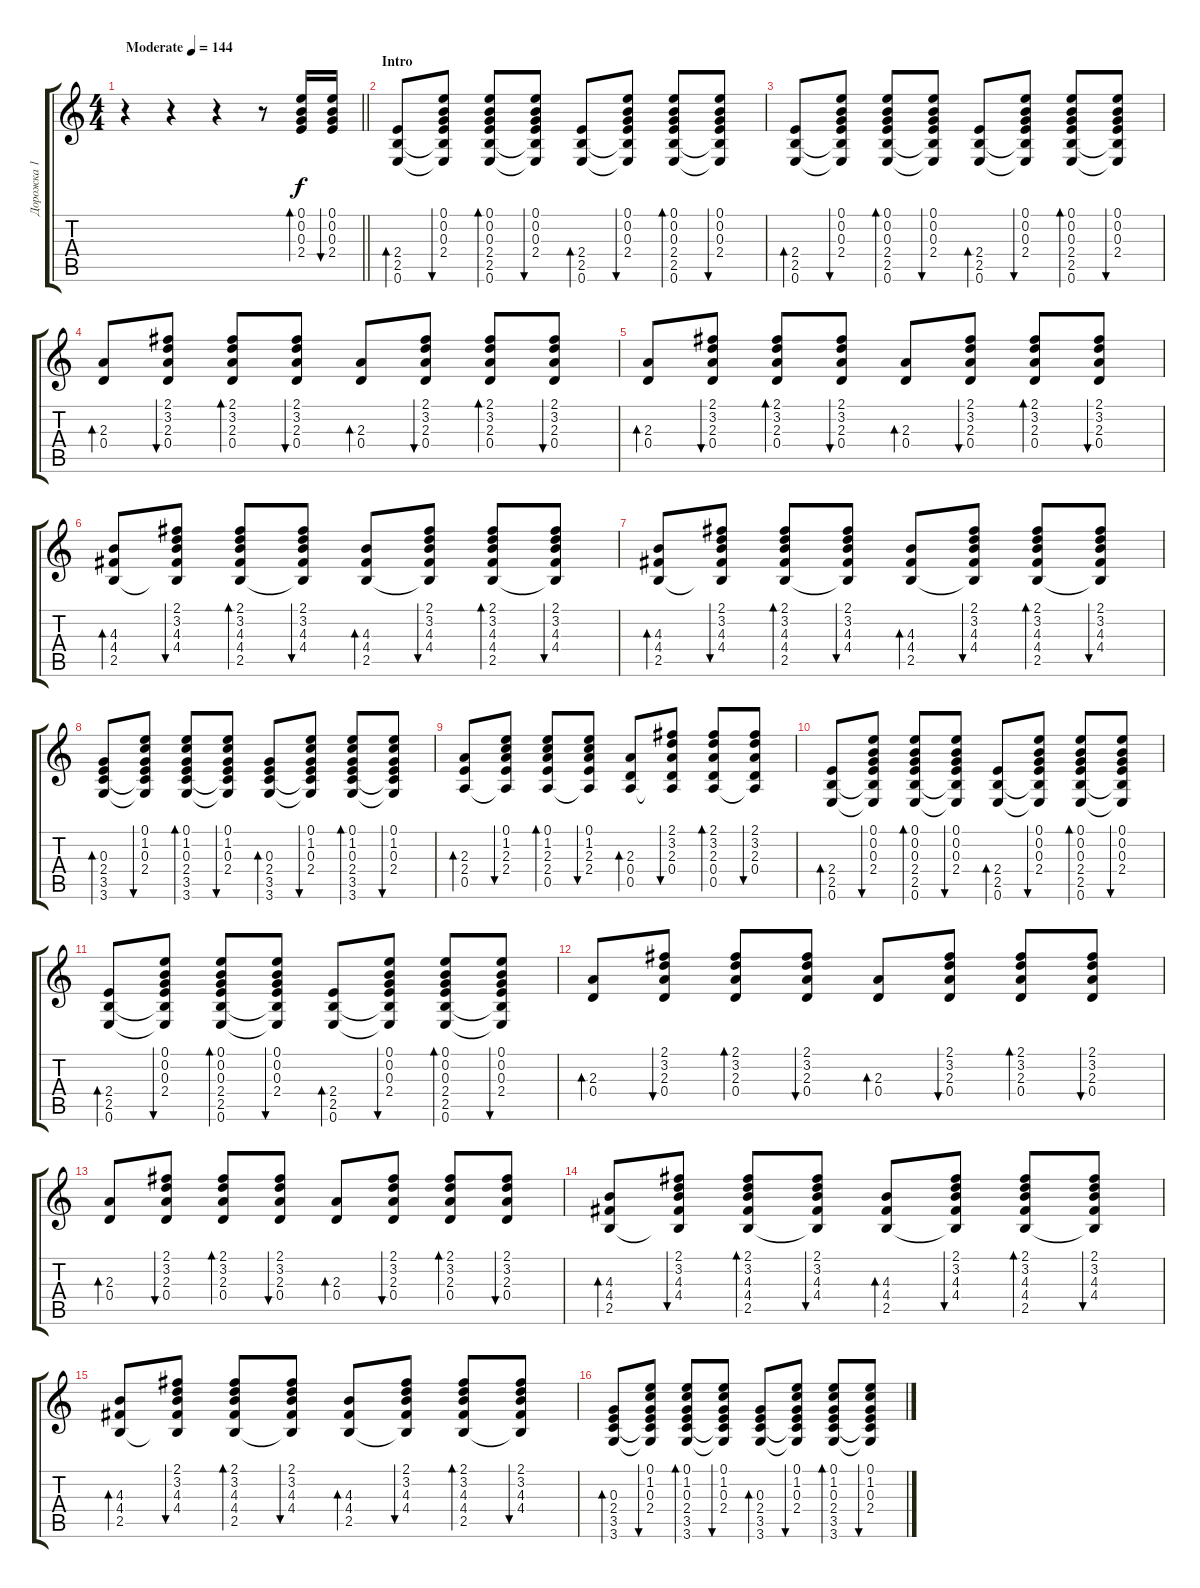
\track ("Дорожка 1" "Дорожка 1") {instrument acousticguitarsteel}
\staff {score tabs}
\tuning (E4 B3 G3 D3 A2 E2) {hide}
\ts (4 4)
\tempo (144 "Moderate")
\clef g2
\barLineRight lightlight
\ks c
r.4{dy f instrument acousticguitarsteel} r.4 r.4 r.8 (0.1 0.2 0.3 2.4).16{bd 60} (0.1 0.2 0.3 2.4).16{bu 60} |
\section ("" "Intro")
(2.4 2.5 0.6).8{bd 60} (0.1 0.2 0.3 2.4 2.5{t} 0.6{t}).8{bu 60} (0.1 0.2 0.3 2.4 2.5 0.6).8{bd 60} (0.1 0.2 0.3 2.4 2.5{t} 0.6{t}).8{bu 60} (2.4 2.5 0.6).8{bd 60} (0.1 0.2 0.3 2.4 2.5{t} 0.6{t}).8{bu 60} (0.1 0.2 0.3 2.4 2.5 0.6).8{bd 60} (0.1 0.2 0.3 2.4 2.5{t} 0.6{t}).8{bu 60} |
(2.4 2.5 0.6).8{bd 60} (0.1 0.2 0.3 2.4 2.5{t} 0.6{t}).8{bu 60} (0.1 0.2 0.3 2.4 2.5 0.6).8{bd 60} (0.1 0.2 0.3 2.4 2.5{t} 0.6{t}).8{bu 60} (2.4 2.5 0.6).8{bd 60} (0.1 0.2 0.3 2.4 2.5{t} 0.6{t}).8{bu 60} (0.1 0.2 0.3 2.4 2.5 0.6).8{bd 60} (0.1 0.2 0.3 2.4 2.5{t} 0.6{t}).8{bu 60} |
(2.3 0.4).8{bd 60} (2.1 3.2 2.3 0.4).8{bu 60} (2.1 3.2 2.3 0.4).8{bd 60} (2.1 3.2 2.3 0.4).8{bu 60} (2.3 0.4).8{bd 60} (2.1 3.2 2.3 0.4).8{bu 60} (2.1 3.2 2.3 0.4).8{bd 60} (2.1 3.2 2.3 0.4).8{bu 60} |
(2.3 0.4).8{bd 60} (2.1 3.2 2.3 0.4).8{bu 60} (2.1 3.2 2.3 0.4).8{bd 60} (2.1 3.2 2.3 0.4).8{bu 60} (2.3 0.4).8{bd 60} (2.1 3.2 2.3 0.4).8{bu 60} (2.1 3.2 2.3 0.4).8{bd 60} (2.1 3.2 2.3 0.4).8{bu 60} |
(4.3 4.4 2.5).8{bd 60} (2.1 3.2 4.3 4.4 2.5{t}).8{bu 60} (2.1 3.2 4.3 4.4 2.5).8{bd 60} (2.1 3.2 4.3 4.4 2.5{t}).8{bu 60} (4.3 4.4 2.5).8{bd 60} (2.1 3.2 4.3 4.4 2.5{t}).8{bu 60} (2.1 3.2 4.3 4.4 2.5).8{bd 60} (2.1 3.2 4.3 4.4 2.5{t}).8{bu 60} |
(4.3 4.4 2.5).8{bd 60} (2.1 3.2 4.3 4.4 2.5{t}).8{bu 60} (2.1 3.2 4.3 4.4 2.5).8{bd 60} (2.1 3.2 4.3 4.4 2.5{t}).8{bu 60} (4.3 4.4 2.5).8{bd 60} (2.1 3.2 4.3 4.4 2.5{t}).8{bu 60} (2.1 3.2 4.3 4.4 2.5).8{bd 60} (2.1 3.2 4.3 4.4 2.5{t}).8{bu 60} |
(0.3 2.4 3.5 3.6).8{bd 60} (0.1 1.2 0.3 2.4 3.5{t} 3.6{t}).8{bu 60} (0.1 1.2 0.3 2.4 3.5 3.6).8{bd 60} (0.1 1.2 0.3 2.4 3.5{t} 3.6{t}).8{bu 60} (0.3 2.4 3.5 3.6).8{bd 60} (0.1 1.2 0.3 2.4 3.5{t} 3.6{t}).8{bu 60} (0.1 1.2 0.3 2.4 3.5 3.6).8{bd 60} (0.1 1.2 0.3 2.4 3.5{t} 3.6{t}).8{bu 60} |
(2.3 2.4 0.5).8{bd 60} (0.1 1.2 2.3 2.4 0.5{t}).8{bu 60} (0.1 1.2 2.3 2.4 0.5).8{bd 60} (0.1 1.2 2.3 2.4 0.5{t}).8{bu 60} (2.3 0.4 0.5).8{bd 60} (2.1 3.2 2.3 0.4 0.5{t}).8{bu 60} (2.1 3.2 2.3 0.4 0.5).8{bd 60} (2.1 3.2 2.3 0.4 0.5{t}).8{bu 60} |
(2.4 2.5 0.6).8{bd 60} (0.1 0.2 0.3 2.4 2.5{t} 0.6{t}).8{bu 60} (0.1 0.2 0.3 2.4 2.5 0.6).8{bd 60} (0.1 0.2 0.3 2.4 2.5{t} 0.6{t}).8{bu 60} (2.4 2.5 0.6).8{bd 60} (0.1 0.2 0.3 2.4 2.5{t} 0.6{t}).8{bu 60} (0.1 0.2 0.3 2.4 2.5 0.6).8{bd 60} (0.1 0.2 0.3 2.4 2.5{t} 0.6{t}).8{bu 60} |
(2.4 2.5 0.6).8{bd 60} (0.1 0.2 0.3 2.4 2.5{t} 0.6{t}).8{bu 60} (0.1 0.2 0.3 2.4 2.5 0.6).8{bd 60} (0.1 0.2 0.3 2.4 2.5{t} 0.6{t}).8{bu 60} (2.4 2.5 0.6).8{bd 60} (0.1 0.2 0.3 2.4 2.5{t} 0.6{t}).8{bu 60} (0.1 0.2 0.3 2.4 2.5 0.6).8{bd 60} (0.1 0.2 0.3 2.4 2.5{t} 0.6{t}).8{bu 60} |
(2.3 0.4).8{bd 60} (2.1 3.2 2.3 0.4).8{bu 60} (2.1 3.2 2.3 0.4).8{bd 60} (2.1 3.2 2.3 0.4).8{bu 60} (2.3 0.4).8{bd 60} (2.1 3.2 2.3 0.4).8{bu 60} (2.1 3.2 2.3 0.4).8{bd 60} (2.1 3.2 2.3 0.4).8{bu 60} |
(2.3 0.4).8{bd 60} (2.1 3.2 2.3 0.4).8{bu 60} (2.1 3.2 2.3 0.4).8{bd 60} (2.1 3.2 2.3 0.4).8{bu 60} (2.3 0.4).8{bd 60} (2.1 3.2 2.3 0.4).8{bu 60} (2.1 3.2 2.3 0.4).8{bd 60} (2.1 3.2 2.3 0.4).8{bu 60} |
(4.3 4.4 2.5).8{bd 60} (2.1 3.2 4.3 4.4 2.5{t}).8{bu 60} (2.1 3.2 4.3 4.4 2.5).8{bd 60} (2.1 3.2 4.3 4.4 2.5{t}).8{bu 60} (4.3 4.4 2.5).8{bd 60} (2.1 3.2 4.3 4.4 2.5{t}).8{bu 60} (2.1 3.2 4.3 4.4 2.5).8{bd 60} (2.1 3.2 4.3 4.4 2.5{t}).8{bu 60} |
(4.3 4.4 2.5).8{bd 60} (2.1 3.2 4.3 4.4 2.5{t}).8{bu 60} (2.1 3.2 4.3 4.4 2.5).8{bd 60} (2.1 3.2 4.3 4.4 2.5{t}).8{bu 60} (4.3 4.4 2.5).8{bd 60} (2.1 3.2 4.3 4.4 2.5{t}).8{bu 60} (2.1 3.2 4.3 4.4 2.5).8{bd 60} (2.1 3.2 4.3 4.4 2.5{t}).8{bu 60} |
(0.3 2.4 3.5 3.6).8{bd 60} (0.1 1.2 0.3 2.4 3.5{t} 3.6{t}).8{bu 60} (0.1 1.2 0.3 2.4 3.5 3.6).8{bd 60} (0.1 1.2 0.3 2.4 3.5{t} 3.6{t}).8{bu 60} (0.3 2.4 3.5 3.6).8{bd 60} (0.1 1.2 0.3 2.4 3.5{t} 3.6{t}).8{bu 60} (0.1 1.2 0.3 2.4 3.5 3.6).8{bd 60} (0.1 1.2 0.3 2.4 3.5{t} 3.6{t}).8{bu 60}
